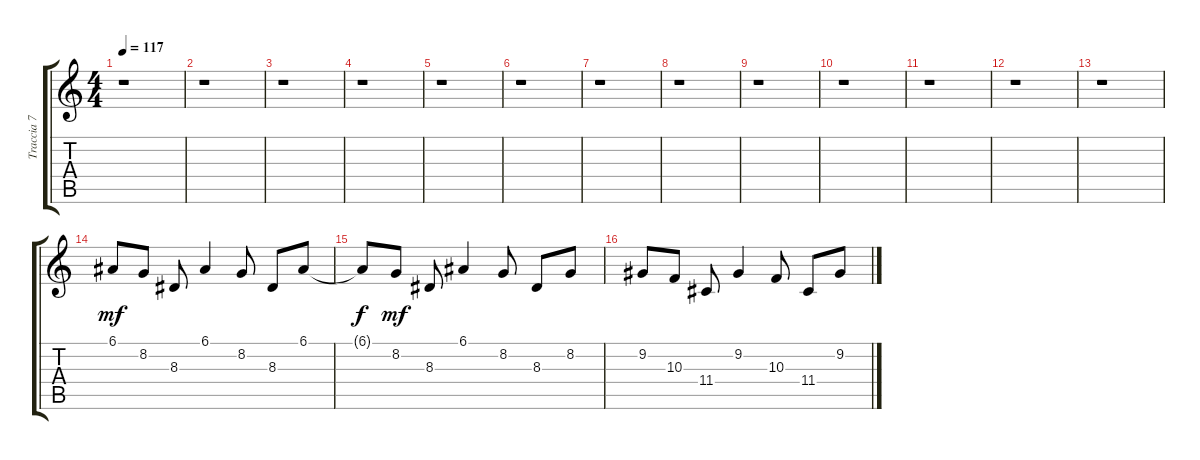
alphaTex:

\track ("Traccia 7" "Traccia 7") {instrument tremolostrings}
\staff {score tabs}
\tuning (E4 B3 G3 D3 A2 E2) {hide}
\ts (4 4)
\tempo 117
\clef g2
\ks c
r.1{dy f} |
r.1 |
r.1 |
r.1 |
r.1 |
r.1 |
r.1 |
r.1 |
r.1 |
r.1 |
r.1 |
r.1 |
r.1 |
6.1.8{dy mf balance 11} 8.2.8 8.3.8 6.1.4 8.2.8 8.3.8 6.1.8 |
6.1{t}.8{dy f} 8.2.8{dy mf} 8.3.8 6.1.4 8.2.8 8.3.8 8.2.8 |
9.2.8 10.3.8 11.4.8 9.2.4 10.3.8 11.4.8 9.2.8
